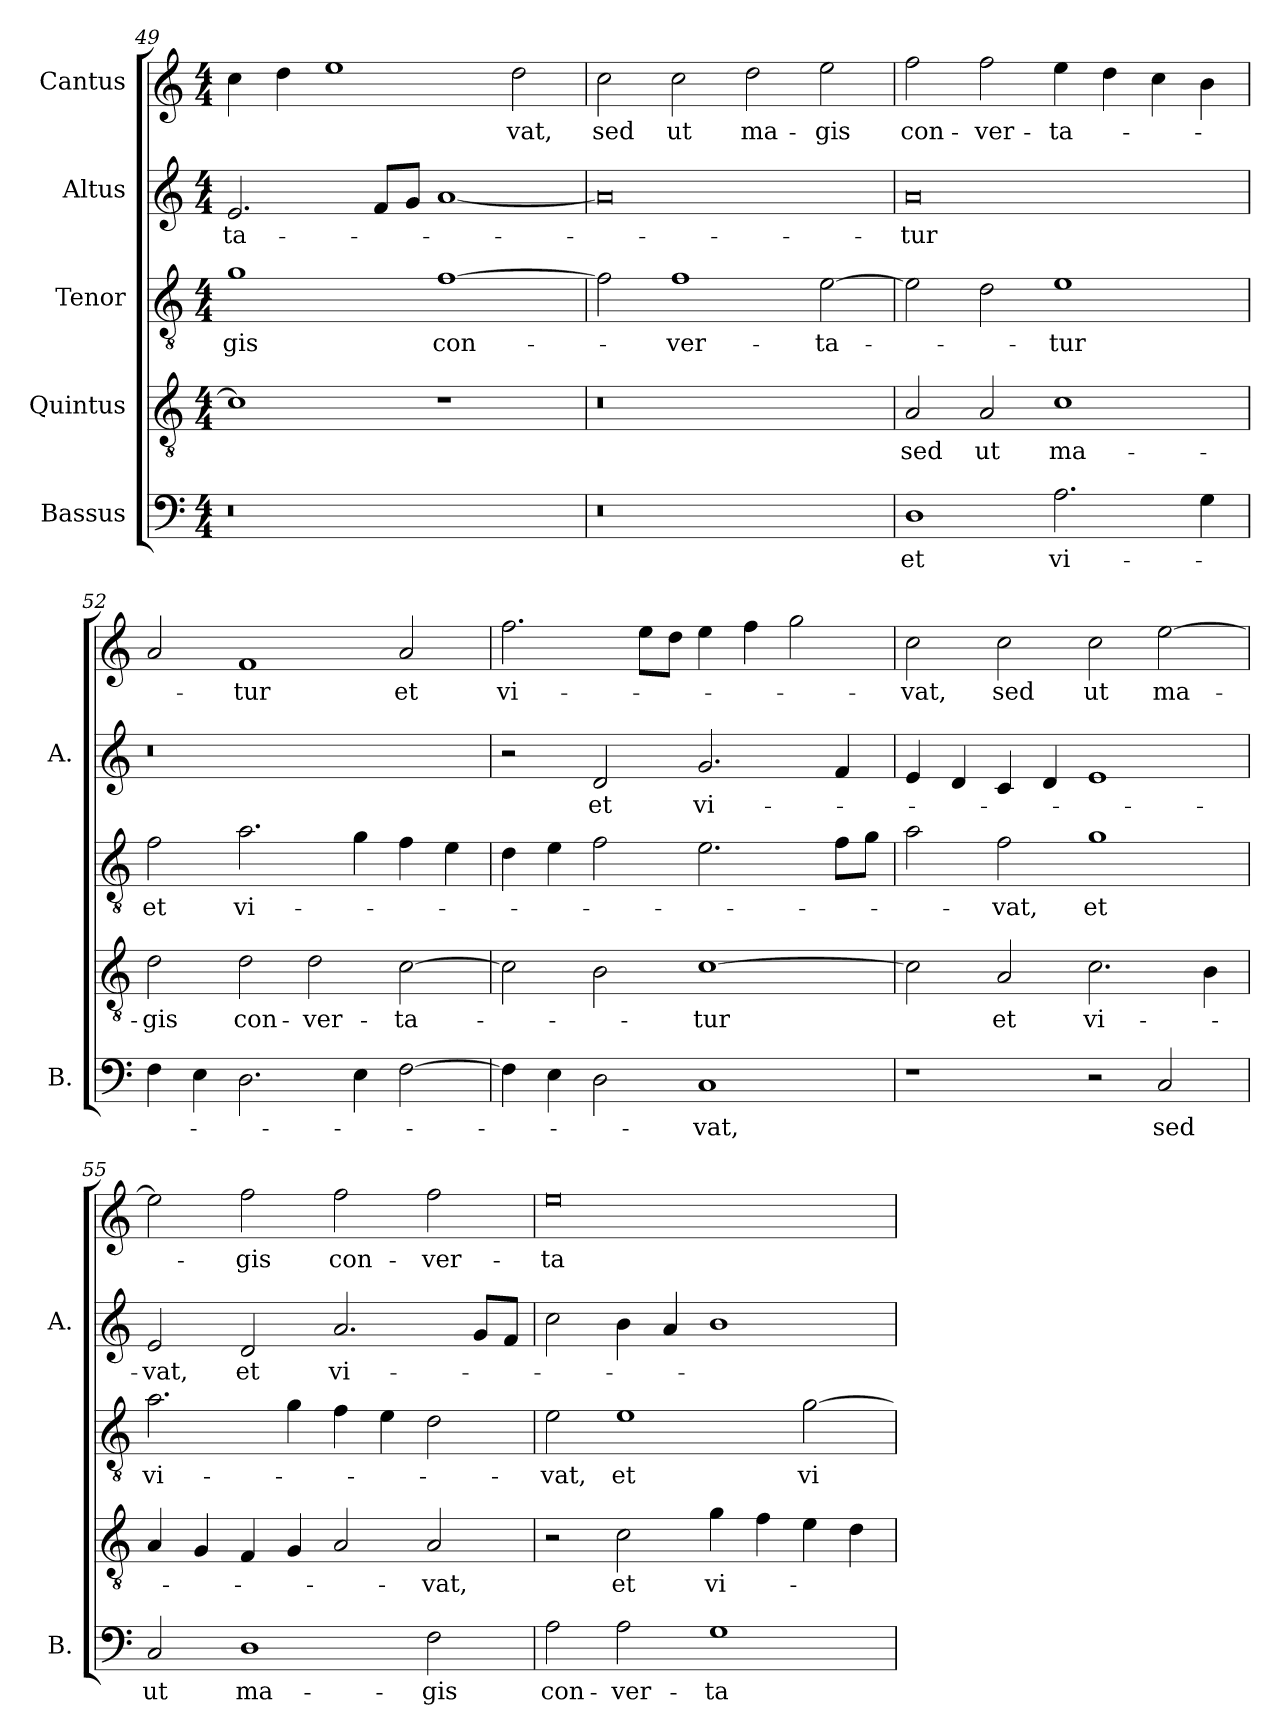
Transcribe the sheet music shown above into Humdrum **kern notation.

**kern	**text	**kern	**text	**kern	**text	**kern	**text	**kern	**text
*part5	*part5	*part4	*part4	*part3	*part3	*part2	*part2	*part1	*part1
*staff5	*staff5	*staff4	*staff4	*staff3	*staff3	*staff2	*staff2	*staff1	*staff1
*I"Bassus	*	*I"Quintus	*	*I"Tenor	*	*I"Altus	*	*I"Cantus	*
*I'B.	*	*	*	*	*	*I'A.	*	*	*
*clefF4	*	*clefGv2	*	*clefGv2	*	*clefG2	*	*clefG2	*
*k[]	*	*k[]	*	*k[]	*	*k[]	*	*k[]	*
*C:	*	*C:	*	*C:	*	*C:	*	*C:	*
*M4/4	*	*M4/4	*	*M4/4	*	*M4/4	*	*M4/4	*
=49	=49	=49	=49	=49	=49	=49	=49	=49	=49
!LO:N:vis=0	!	!	!	!	!	!	!	!	!
1r	.	1c\]	.	1g\	-gis	2.e/	-ta-	4cc\	.
.	.	.	.	.	.	.	.	4dd\	.
.	.	.	.	.	.	.	.	1ee\	.
.	.	.	.	.	.	8f/L	.	.	.
.	.	.	.	.	.	8g/J	.	.	.
1ryy	.	1r	.	[1f\	con-	[1a/	.	.	.
.	.	.	.	.	.	.	.	2dd\	-vat,
=50	=50	=50	=50	=50	=50	=50	=50	=50	=50
!LO:N:vis=0	!	!LO:N:vis=0	!	!	!	!	!	!	!
1r	.	1r	.	2f\]	.	0a/]	.	2cc\	sed
.	.	.	.	1f\	-ver-	.	.	2cc\	ut
1ryy	.	1ryy	.	.	.	.	.	2dd\	ma-
.	.	.	.	[2e\	-ta-	.	.	2ee\	-gis
=51	=51	=51	=51	=51	=51	=51	=51	=51	=51
1D\	et	2A/	sed	2e\]	.	0a/	-tur	2ff\	con-
.	.	2A/	ut	2d\	.	.	.	2ff\	-ver-
2.A\	vi-	1c\	ma-	1e\	-tur	.	.	4ee\	-ta-
.	.	.	.	.	.	.	.	4dd\	.
.	.	.	.	.	.	.	.	4cc\	.
4G\	.	.	.	.	.	.	.	4b\	.
=52	=52	=52	=52	=52	=52	=52	=52	=52	=52
!	!	!	!	!	!	!LO:N:vis=0	!	!	!
4F\	.	2d\	-gis	2f\	et	1r	.	2a/	.
4E\	.	.	.	.	.	.	.	.	.
2.D\	.	2d\	con-	2.a\	vi-	.	.	1f/	-tur
.	.	2d\	-ver-	.	.	1ryy	.	.	.
4E\	.	.	.	4g\	.	.	.	.	.
[2F\	.	[2c\	-ta-	4f\	.	.	.	2a/	et
.	.	.	.	4e\	.	.	.	.	.
=53	=53	=53	=53	=53	=53	=53	=53	=53	=53
4F\]	.	2c\]	.	4d\	.	2r	.	2.ff\	vi-
4E\	.	.	.	4e\	.	.	.	.	.
2D\	.	2B\	.	2f\	.	2d/	et	.	.
.	.	.	.	.	.	.	.	8ee\L	.
.	.	.	.	.	.	.	.	8dd\J	.
1C/	-vat,	[1c\	-tur	2.e\	.	2.g/	vi-	4ee\	.
.	.	.	.	.	.	.	.	4ff\	.
.	.	.	.	.	.	.	.	2gg\	.
.	.	.	.	8f\L	.	4f/	.	.	.
.	.	.	.	8g\J	.	.	.	.	.
=54	=54	=54	=54	=54	=54	=54	=54	=54	=54
1r	.	2c\]	.	2a\	.	4e/	.	2cc\	-vat,
.	.	.	.	.	.	4d/	.	.	.
.	.	2A/	et	2f\	-vat,	4c/	.	2cc\	sed
.	.	.	.	.	.	4d/	.	.	.
2r	.	2.c\	vi-	1g\	et	1e/	.	2cc\	ut
2C/	sed	.	.	.	.	.	.	[2ee\	ma-
.	.	4B\	.	.	.	.	.	.	.
=55	=55	=55	=55	=55	=55	=55	=55	=55	=55
2C/	ut	4A/	.	2.a\	vi-	2e/	-vat,	2ee\]	.
.	.	4G/	.	.	.	.	.	.	.
1D\	ma-	4F/	.	.	.	2d/	et	2ff\	-gis
.	.	4G/	.	4g\	.	.	.	.	.
.	.	2A/	.	4f\	.	2.a/	vi-	2ff\	con-
.	.	.	.	4e\	.	.	.	.	.
2F\	-gis	2A/	-vat,	2d\	.	.	.	2ff\	-ver-
.	.	.	.	.	.	8g/L	.	.	.
.	.	.	.	.	.	8f/J	.	.	.
=56	=56	=56	=56	=56	=56	=56	=56	=56	=56
2A\	con-	2r	.	2e\	-vat,	2cc\	.	0ee\	-ta-
2A\	-ver-	2c\	et	1e\	et	4b\	.	.	.
.	.	.	.	.	.	4a/	.	.	.
1G\	-ta-	4g\	vi-	.	.	1b\	.	.	.
.	.	4f\	.	.	.	.	.	.	.
.	.	4e\	.	[2g\	vi-	.	.	.	.
.	.	4d\	.	.	.	.	.	.	.
=	=	=	=	=	=	=	=	=	=
*-	*-	*-	*-	*-	*-	*-	*-	*-	*-
